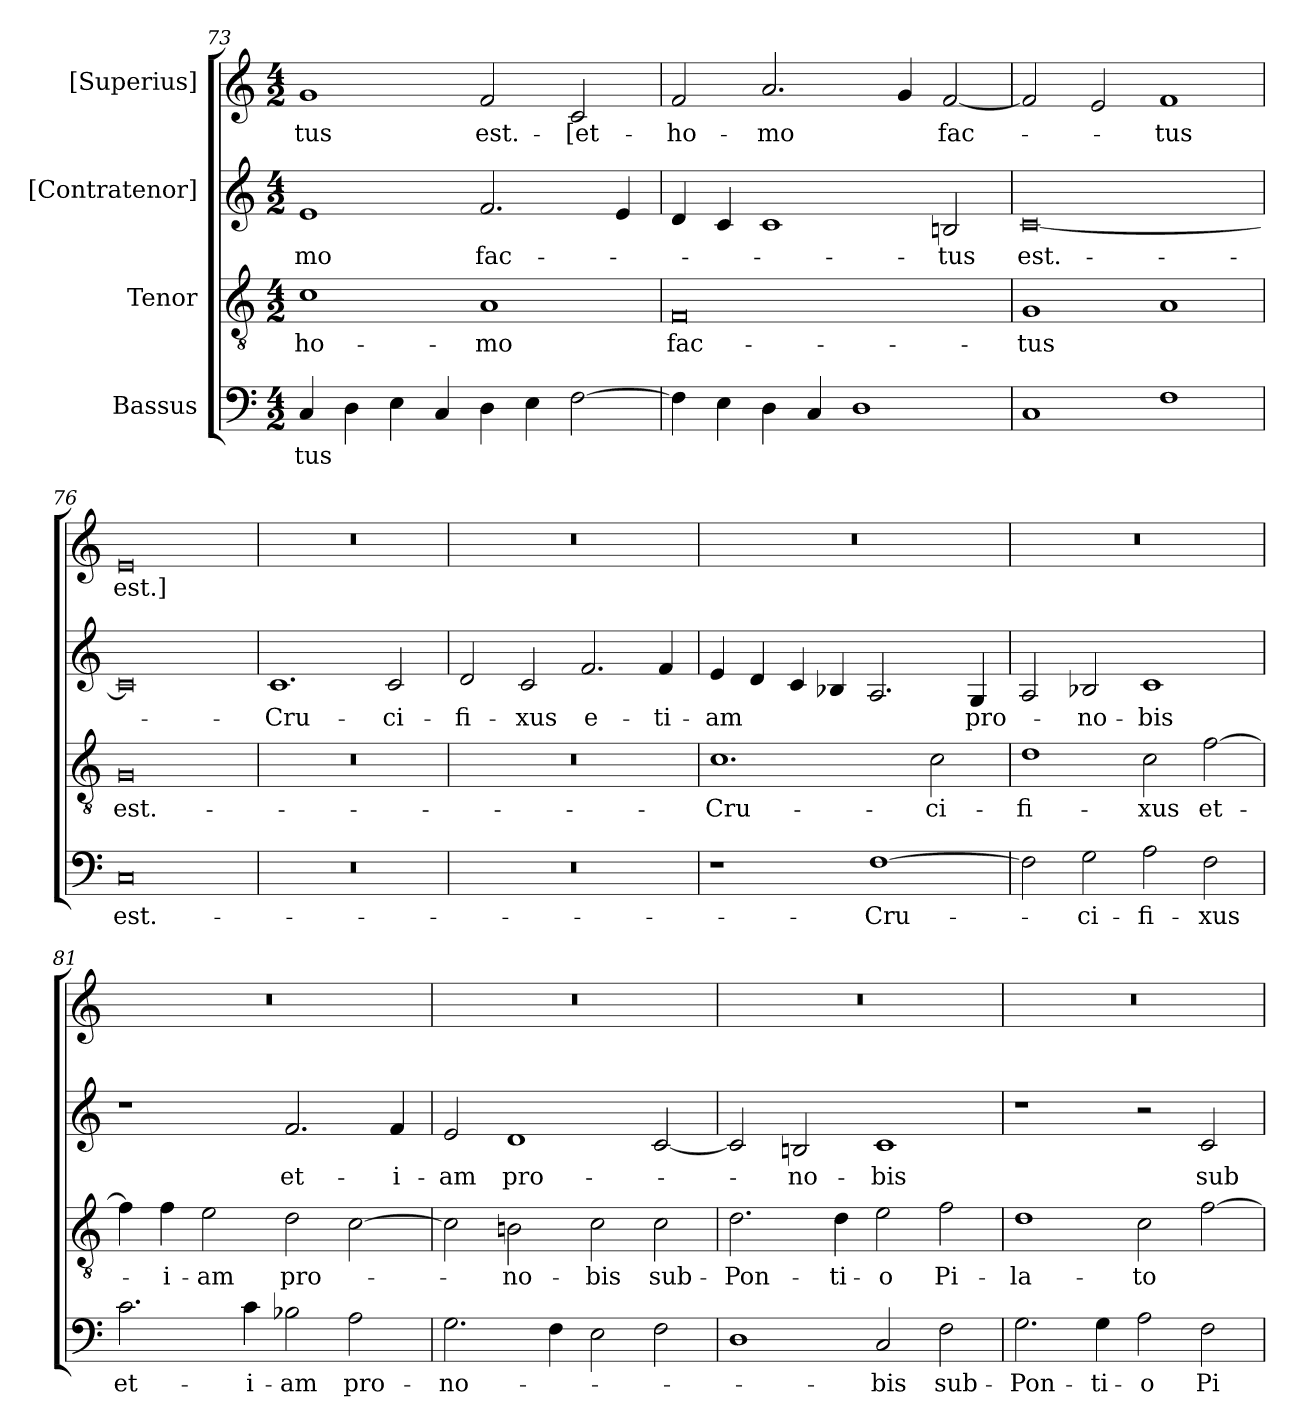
**kern	**text	**kern	**text	**kern	**text	**kern	**text
*part4	*part4	*part3	*part3	*part2	*part2	*part1	*part1
*staff4	*staff4	*staff3	*staff3	*staff2	*staff2	*staff1	*staff1
*I"Bassus	*	*I"Tenor	*	*I"[Contratenor]	*	*I"[Superius]	*
*clefF4	*	*clefGv2	*	*clefG2	*	*clefG2	*
*k[]	*	*k[]	*	*k[]	*	*k[]	*
*M4/2	*	*M4/2	*	*M4/2	*	*M4/2	*
=73	=73	=73	=73	=73	=73	=73	=73
4C/	-tus	1c\	ho-	1e/	-mo	1g/	-tus
4D\	.	.	.	.	.	.	.
4E\	.	.	.	.	.	.	.
4C/	.	.	.	.	.	.	.
4D\	.	1A/	-mo	2.f/	fac-	2f/	est.-
4E\	.	.	.	.	.	.	.
[2F\	.	.	.	.	.	2c/	[et-
.	.	.	.	4e/	.	.	.
=74	=74	=74	=74	=74	=74	=74	=74
4F\]	.	0F/	fac-	4d/	.	2f/	ho-
4E\	.	.	.	4c/	.	.	.
4D\	.	.	.	1c/	.	2.a/	-mo
4C/	.	.	.	.	.	.	.
1D\	.	.	.	.	.	.	.
.	.	.	.	.	.	4g/	.
.	.	.	.	2Bn/	-tus	[2f/	fac-
=75	=75	=75	=75	=75	=75	=75	=75
1C/	.	1G/	-tus	[0c/	est.-	2f/]	.
.	.	.	.	.	.	2e/	.
1F\	.	1A/	.	.	.	1f/	-tus
=76	=76	=76	=76	=76	=76	=76	=76
0C/	est.-	0G/	est.-	0c/]	.	0e/	est.]-
=77	=77	=77	=77	=77	=77	=77	=77
0r	.	0r	.	1.c/	Cru-	0r	.
.	.	.	.	2c/	-ci-	.	.
=78	=78	=78	=78	=78	=78	=78	=78
0r	.	0r	.	2d/	-fi-	0r	.
.	.	.	.	2c/	-xus	.	.
.	.	.	.	2.f/	e-	.	.
.	.	.	.	4f/	-ti-	.	.
=79	=79	=79	=79	=79	=79	=79	=79
1r	.	1.c\	Cru-	4e/	-am	0r	.
.	.	.	.	4d/	.	.	.
.	.	.	.	4c/	.	.	.
.	.	.	.	4B-X/	.	.	.
[1F\	Cru-	.	.	2.A/	.	.	.
.	.	2c\	-ci-	.	.	.	.
.	.	.	.	4G/	pro-	.	.
=80	=80	=80	=80	=80	=80	=80	=80
2F\]	.	1d\	-fi-	2A/	.	0r	.
2G\	-ci-	.	.	2B-X/	no-	.	.
2A\	-fi-	2c\	-xus	1c/	-bis	.	.
2F\	-xus	[2f\	et-	.	.	.	.
=81	=81	=81	=81	=81	=81	=81	=81
2.c\	et-	4f\]	.	1r	.	0r	.
.	.	4f\	-i-	.	.	.	.
.	.	2e\	-am	.	.	.	.
4c\	-i-	.	.	.	.	.	.
2B-X\	-am	2d\	pro-	2.f/	et-	.	.
2A\	pro-	[2c\	.	.	.	.	.
.	.	.	.	4f/	-i-	.	.
=82	=82	=82	=82	=82	=82	=82	=82
2.G\	no-	2c\]	.	2e/	-am	0r	.
.	.	2Bn\	no-	1d/	pro-	.	.
4F\	.	.	.	.	.	.	.
2E\	.	2c\	-bis	.	.	.	.
2F\	.	2c\	sub-	[2c/	.	.	.
=83	=83	=83	=83	=83	=83	=83	=83
1D\	.	2.d\	Pon-	2c/]	.	0r	.
.	.	.	.	2Bn/	no-	.	.
.	.	4d\	-ti-	.	.	.	.
2C/	-bis	2e\	-o	1c/	-bis	.	.
2F\	sub-	2f\	Pi-	.	.	.	.
=84	=84	=84	=84	=84	=84	=84	=84
2.G\	-Pon-	1d\	-la-	1r	.	0r	.
4G\	-ti-	.	.	.	.	.	.
2A\	-o	2c\	-to	2r	.	.	.
2F\	Pi-	[2f\	.	2c/	sub-	.	.
=	=	=	=	=	=	=	=
*-	*-	*-	*-	*-	*-	*-	*-
